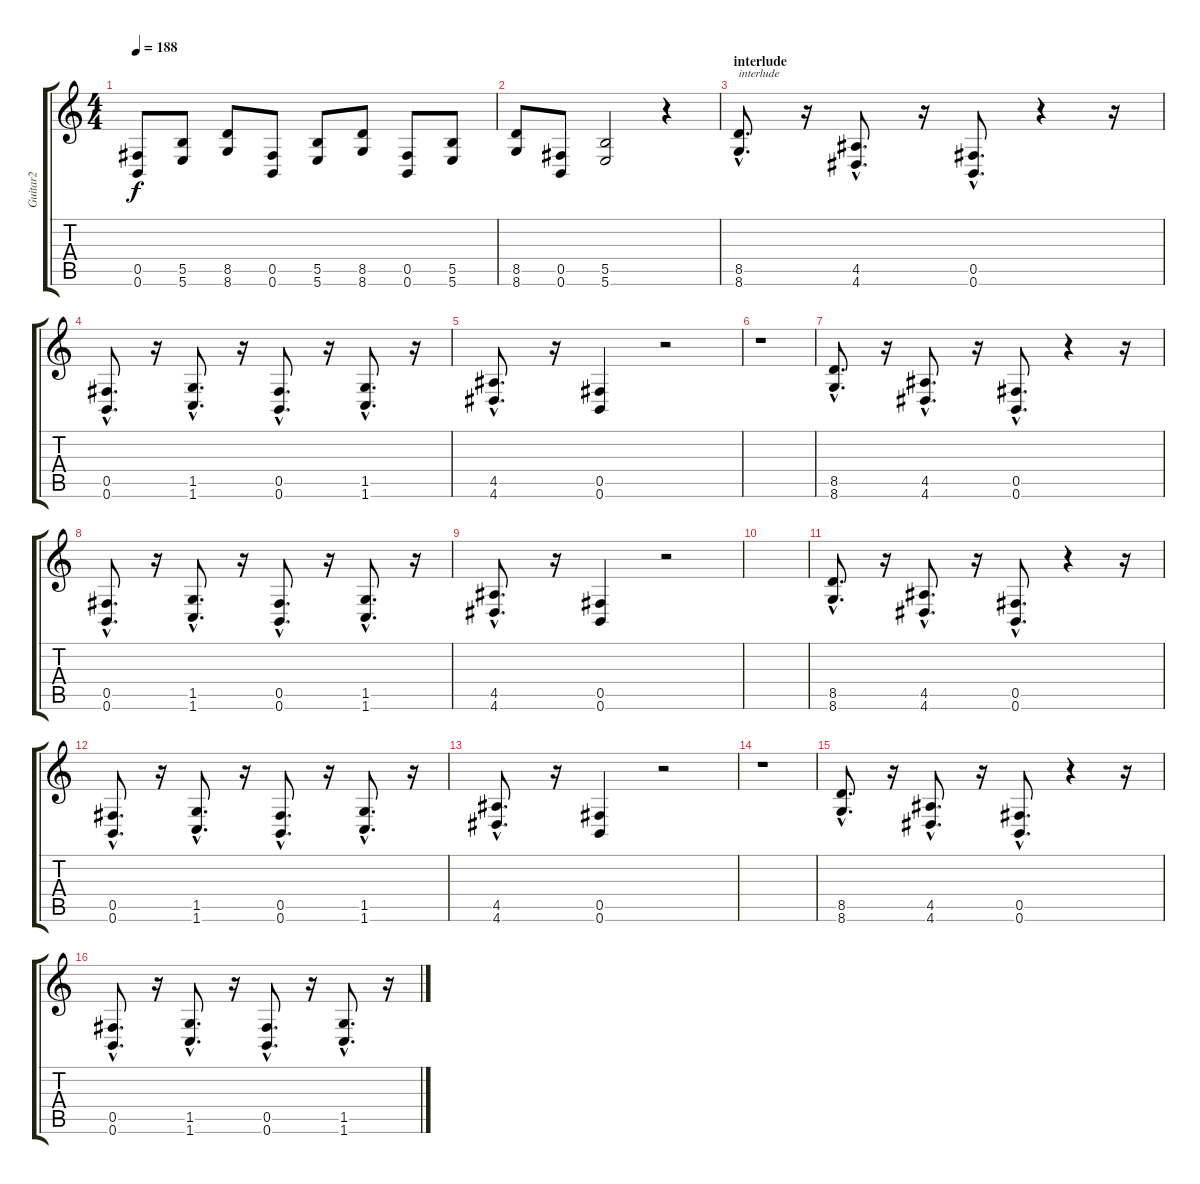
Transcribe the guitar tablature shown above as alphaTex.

\track ("Guitar2" "Guitar2") {instrument distortionguitar}
\staff {score tabs}
\tuning (Db4 Ab3 E3 B2 Gb2 B1) {hide}
\ts (4 4)
\tempo 188
\clef g2
\ks c
(0.5 0.6).8{dy f} (5.5 5.6).8 (8.5 8.6).8 (0.5 0.6).8 (5.5 5.6).8 (8.5 8.6).8 (0.5 0.6).8 (5.5 5.6).8 |
(8.5 8.6).8 (0.5 0.6).8 (5.5 5.6).2 r.4 |
\section ("" "interlude")
(8.5{hac} 8.6{hac}).8{d txt "interlude"} r.16 (4.5{hac} 4.6{hac}).8{d} r.16 (0.5{hac} 0.6{hac}).8{d} r.4 r.16 |
(0.5{hac} 0.6{hac}).8{d} r.16 (1.5{hac} 1.6{hac}).8{d} r.16 (0.5{hac} 0.6{hac}).8{d} r.16 (1.5{hac} 1.6{hac}).8{d} r.16 |
(4.5{hac} 4.6{hac}).8{d} r.16 (0.5 0.6).4 r.2 |
r.1 |
(8.5{hac} 8.6{hac}).8{d} r.16 (4.5{hac} 4.6{hac}).8{d} r.16 (0.5{hac} 0.6{hac}).8{d} r.4 r.16 |
(0.5{hac} 0.6{hac}).8{d} r.16 (1.5{hac} 1.6{hac}).8{d} r.16 (0.5{hac} 0.6{hac}).8{d} r.16 (1.5{hac} 1.6{hac}).8{d} r.16 |
(4.5{hac} 4.6{hac}).8{d} r.16 (0.5 0.6).4 r.2 |
|
(8.5{hac} 8.6{hac}).8{d} r.16 (4.5{hac} 4.6{hac}).8{d} r.16 (0.5{hac} 0.6{hac}).8{d} r.4 r.16 |
(0.5{hac} 0.6{hac}).8{d} r.16 (1.5{hac} 1.6{hac}).8{d} r.16 (0.5{hac} 0.6{hac}).8{d} r.16 (1.5{hac} 1.6{hac}).8{d} r.16 |
(4.5{hac} 4.6{hac}).8{d} r.16 (0.5 0.6).4 r.2 |
r.1 |
(8.5{hac} 8.6{hac}).8{d} r.16 (4.5{hac} 4.6{hac}).8{d} r.16 (0.5{hac} 0.6{hac}).8{d} r.4 r.16 |
(0.5{hac} 0.6{hac}).8{d} r.16 (1.5{hac} 1.6{hac}).8{d} r.16 (0.5{hac} 0.6{hac}).8{d} r.16 (1.5{hac} 1.6{hac}).8{d} r.16
